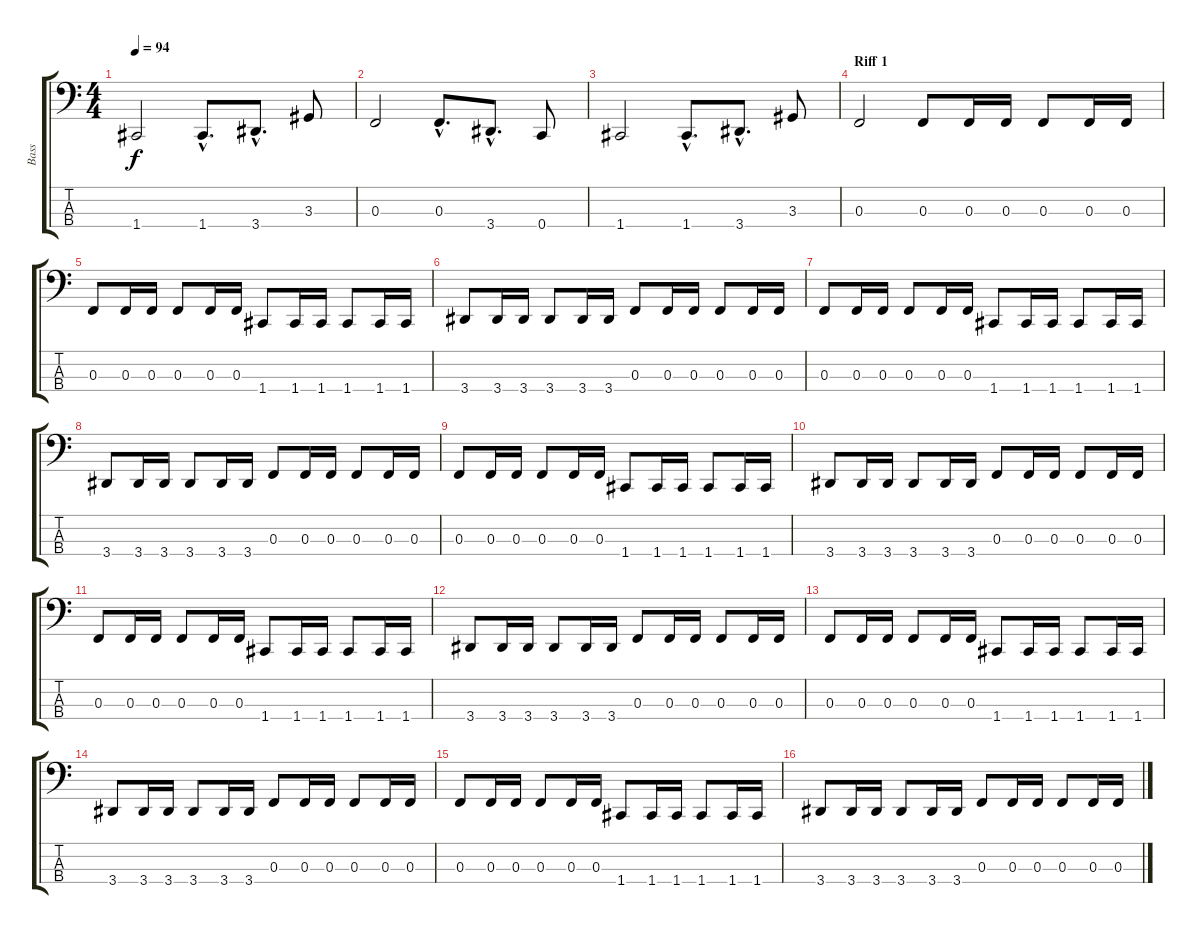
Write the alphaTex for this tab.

\track ("Bass" "Bass") {instrument electricbassfinger}
\staff {score tabs}
\tuning (Eb2 Bb1 F1 C1) {hide}
\ts (4 4)
\tempo 94
\clef f4
\ks c
1.4.2{dy f} 1.4{hac}.8{d} 3.4{hac}.8{d} 3.3.8 |
0.3.2 0.3{hac}.8{d} 3.4{hac}.8{d} 0.4.8 |
1.4.2 1.4{hac}.8{d} 3.4{hac}.8{d} 3.3.8 |
\section ("" "Riff 1")
0.3.2 0.3.8 0.3.16 0.3.16 0.3.8 0.3.16 0.3.16 |
0.3.8 0.3.16 0.3.16 0.3.8 0.3.16 0.3.16 1.4.8 1.4.16 1.4.16 1.4.8 1.4.16 1.4.16 |
3.4.8 3.4.16 3.4.16 3.4.8 3.4.16 3.4.16 0.3.8 0.3.16 0.3.16 0.3.8 0.3.16 0.3.16 |
0.3.8 0.3.16 0.3.16 0.3.8 0.3.16 0.3.16 1.4.8 1.4.16 1.4.16 1.4.8 1.4.16 1.4.16 |
3.4.8 3.4.16 3.4.16 3.4.8 3.4.16 3.4.16 0.3.8 0.3.16 0.3.16 0.3.8 0.3.16 0.3.16 |
0.3.8 0.3.16 0.3.16 0.3.8 0.3.16 0.3.16 1.4.8 1.4.16 1.4.16 1.4.8 1.4.16 1.4.16 |
3.4.8 3.4.16 3.4.16 3.4.8 3.4.16 3.4.16 0.3.8 0.3.16 0.3.16 0.3.8 0.3.16 0.3.16 |
0.3.8 0.3.16 0.3.16 0.3.8 0.3.16 0.3.16 1.4.8 1.4.16 1.4.16 1.4.8 1.4.16 1.4.16 |
3.4.8 3.4.16 3.4.16 3.4.8 3.4.16 3.4.16 0.3.8 0.3.16 0.3.16 0.3.8 0.3.16 0.3.16 |
0.3.8 0.3.16 0.3.16 0.3.8 0.3.16 0.3.16 1.4.8 1.4.16 1.4.16 1.4.8 1.4.16 1.4.16 |
3.4.8 3.4.16 3.4.16 3.4.8 3.4.16 3.4.16 0.3.8 0.3.16 0.3.16 0.3.8 0.3.16 0.3.16 |
0.3.8 0.3.16 0.3.16 0.3.8 0.3.16 0.3.16 1.4.8 1.4.16 1.4.16 1.4.8 1.4.16 1.4.16 |
3.4.8 3.4.16 3.4.16 3.4.8 3.4.16 3.4.16 0.3.8 0.3.16 0.3.16 0.3.8 0.3.16 0.3.16
